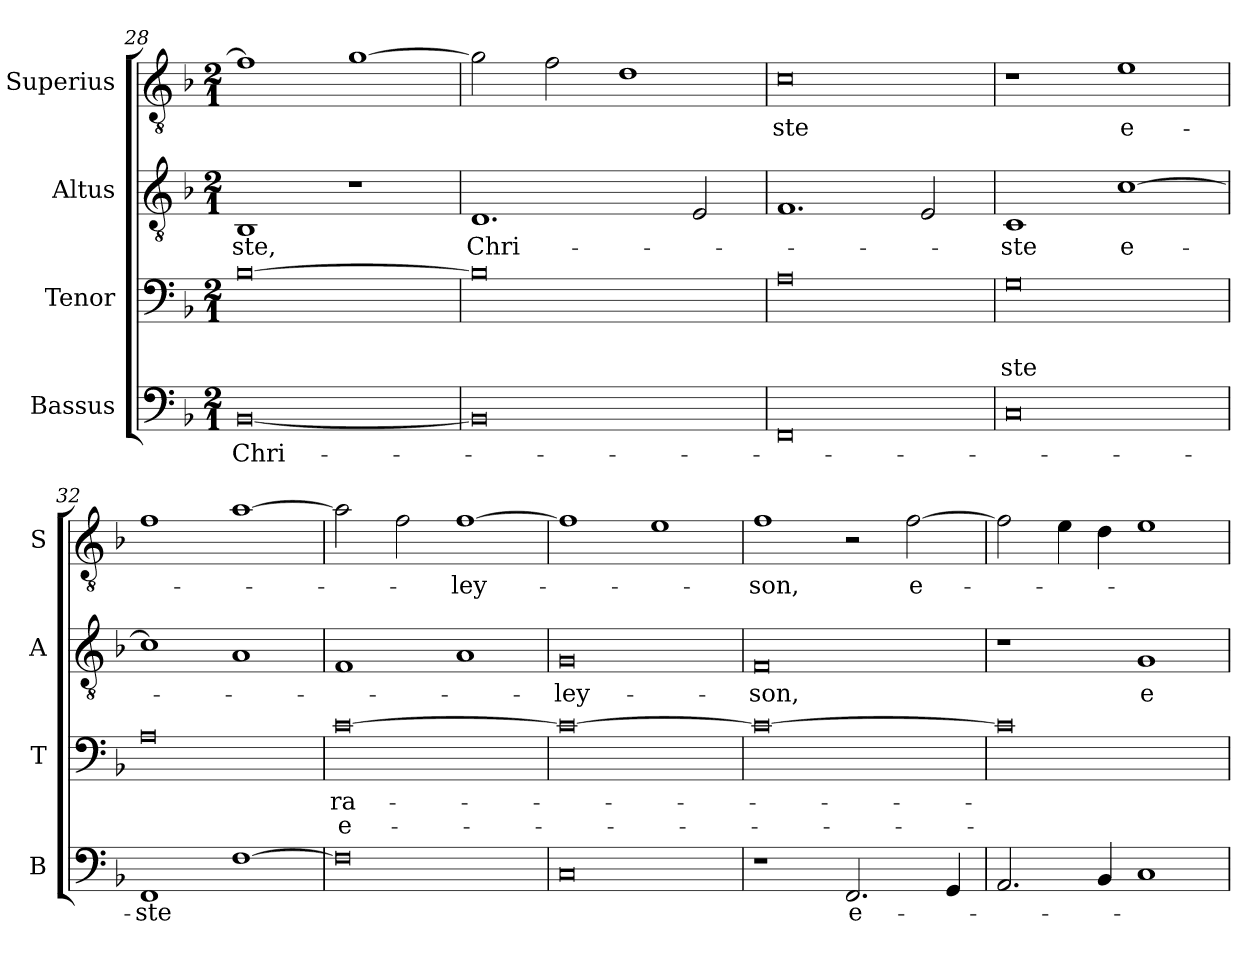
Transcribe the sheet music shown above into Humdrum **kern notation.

**kern	**text	**kern	**text	**text	**kern	**text	**kern	**text
*part4	*part4	*part3	*part3	*part3	*part2	*part2	*part1	*part1
*staff4	*staff4	*staff3	*staff3	*staff3	*staff2	*staff2	*staff1	*staff1
*I"Bassus	*	*I"Tenor	*	*	*I"Altus	*	*I"Superius	*
*I'B	*	*I'T	*	*	*I'A	*	*I'S	*
*clefF4	*	*clefF4	*	*	*clefGv2	*	*clefGv2	*
*k[b-]	*	*k[b-]	*	*	*k[b-]	*	*k[b-]	*
*d:	*	*d:	*	*	*d:	*	*d:	*
*M2/1	*	*M2/1	*	*	*M2/1	*	*M2/1	*
=28	=28	=28	=28	=28	=28	=28	=28	=28
!	!LO:LY:i	!	!	!	!	!	!	!
[0BB-	Chri-	[0B-	.	.	1BB-	-ste,	1f]	.
.	.	.	.	.	1r	.	[1g	.
=29	=29	=29	=29	=29	=29	=29	=29	=29
!	!	!	!	!	!	!LO:LY:i	!	!
0BB-]	.	0B-]	.	.	1.D	Chri-	2g]	.
.	.	.	.	.	.	.	2f	.
.	.	.	.	.	.	.	1d	.
.	.	.	.	.	2E	.	.	.
=30	=30	=30	=30	=30	=30	=30	=30	=30
0FF	.	0A	.	.	1.F	.	0c	-ste
.	.	.	.	.	2E	.	.	.
=31	=31	=31	=31	=31	=31	=31	=31	=31
!	!	!	!	!LO:LY:i	!	!LO:LY:i	!	!
0C	.	0G	.	-ste	1C	-ste	1r	.
!	!	!	!	!	!	!LO:LY:i	!	!
.	.	.	.	.	[1c	e-	1e	e-
=32	=32	=32	=32	=32	=32	=32	=32	=32
!	!LO:LY:i	!	!	!	!	!	!	!
1FF	-ste	0A	.	.	1c]	.	1f	.
[1F	.	.	.	.	1A	.	[1a	.
=33	=33	=33	=33	=33	=33	=33	=33	=33
!	!	!	!	!LO:LY:i	!	!	!	!
0F]	.	[0c	ra-	e-	1F	.	2a]	.
.	.	.	.	.	.	.	2f	.
!	!	!	!	!	!	!	!	!LO:LY:i
.	.	.	.	.	1A	.	[1f	-ley-
=34	=34	=34	=34	=34	=34	=34	=34	=34
!	!	!	!	!	!	!LO:LY:i	!	!
0C	.	0c_	.	.	0G	-ley-	1f]	.
.	.	.	.	.	.	.	1e	.
=35	=35	=35	=35	=35	=35	=35	=35	=35
!	!	!	!	!	!	!LO:LY:i	!	!LO:LY:i
1r	.	0c_	.	.	0F	-son,	1f	-son,
!	!LO:LY:i	!	!	!	!	!	!	!
2.FF	e-	.	.	.	.	.	2r	.
.	.	.	.	.	.	.	[2f	e-
4GG	.	.	.	.	.	.	.	.
=36	=36	=36	=36	=36	=36	=36	=36	=36
2.AA	.	0c]	.	.	1r	.	2f]	.
.	.	.	.	.	.	.	4e	.
4BB-	.	.	.	.	.	.	4d	.
1C	.	.	.	.	1G	e-	1e	.
=	=	=	=	=	=	=	=	=
*-	*-	*-	*-	*-	*-	*-	*-	*-
